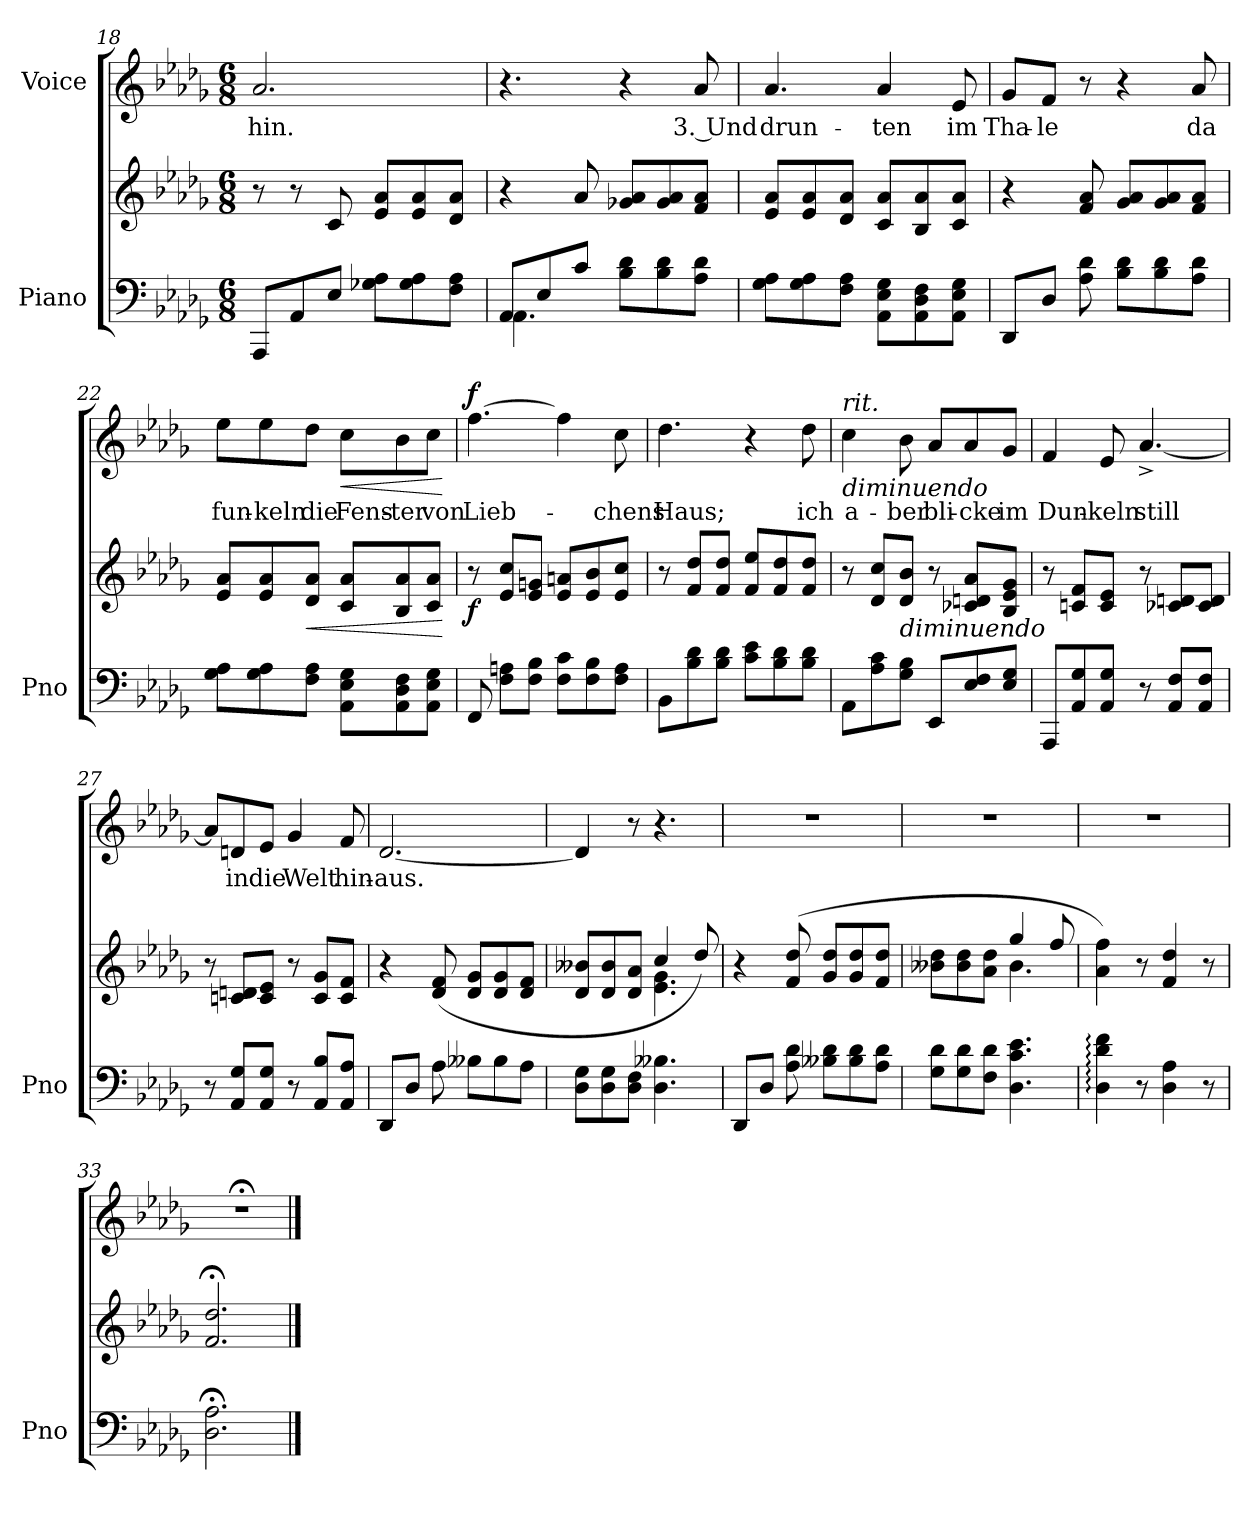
**kern	**kern	**dynam	**kern	**text	**dynam
*part2	*part2	*part2	*part1	*part1	*part1
*staff3	*staff2	*staff2/3	*staff1	*staff1	*staff1
*I"Piano	*	*	*I"Voice	*	*
*I'Pno	*	*	*	*	*
*clefF4	*clefG2	*	*clefG2	*	*
*k[b-e-a-d-g-]	*k[b-e-a-d-g-]	*	*k[b-e-a-d-g-]	*	*
*M6/8	*M6/8	*	*M6/8	*	*
=18	=18	=18	=18	=18	=18
!	!	!	!	!LO:LY:b	!
8AAA-/L	8r	.	2.a-/	hin.	.
8AA-/	8r	.	.	.	.
8E-/J	8c/	.	.	.	.
8G-X\ 8A-\L	8e-/ 8a-/L	.	.	.	.
8G-\ 8A-\	8e-/ 8a-/	.	.	.	.
8F\ 8A-\J	8d-/ 8a-/J	.	.	.	.
=19	=19	=19	=19	=19	=19
*^	*	*	*	*	*
8AA-/L	4.AA-\	4r	.	4.r	.	.
8E-/	.	.	.	.	.	.
8c/J	.	8a-/	.	.	.	.
8B-\ 8d-\L	4.ryy	8g-X/ 8a-/L	.	4r	.	.
8B-\ 8d-\	.	8g-/ 8a-/	.	.	.	.
!	!	!	!	!	!LO:LY:b	!
8A-\ 8d-\J	.	8f/ 8a-/J	.	8a-/	3. Und	.
*v	*v	*	*	*	*	*
=20	=20	=20	=20	=20	=20
!	!	!	!	!LO:LY:b	!
8G-\ 8A-\L	8e-/ 8a-/L	.	4.a-/	drun-	.
8G-\ 8A-\	8e-/ 8a-/	.	.	.	.
8F\ 8A-\J	8d-/ 8a-/J	.	.	.	.
!	!	!	!	!LO:LY:b	!
8AA-\ 8E-\ 8G-\L	8c/ 8a-/L	.	4a-/	-ten	.
8AA-\ 8D-\ 8F\	8B-/ 8a-/	.	.	.	.
!	!	!	!	!LO:LY:b	!
8AA-\ 8E-\ 8G-\J	8c/ 8a-/J	.	8e-/	im	.
=21	=21	=21	=21	=21	=21
!	!	!	!	!LO:LY:b	!
8DD-/L	4r	.	8g-/L	Tha-	.
!	!	!	!	!LO:LY:b	!
8D-/J	.	.	8f/J	-le	.
8A-\ 8d-\	8f/ 8a-/	.	8r	.	.
8B-\ 8d-\L	8g-/ 8a-/L	.	4r	.	.
8B-\ 8d-\	8g-/ 8a-/	.	.	.	.
!	!	!	!	!LO:LY:b	!
8A-\ 8d-\J	8f/ 8a-/J	.	8a-/	da	.
!!LO:LB:g=z
=22	=22	=22	=22	=22	=22
!	!	!	!	!LO:LY:b	!
8G-\ 8A-\L	8e-/ 8a-/L	.	8ee-\L	fun-	.
!	!	!	!	!LO:LY:b	!
8G-\ 8A-\	8e-/ 8a-/	.	8ee-\	-keln	.
!	!	!LO:HP:b	!	!LO:LY:b	!
8F\ 8A-\J	8d-/ 8a-/J	<	8dd-\J	die	.
!	!	!	!	!LO:LY:b	!LO:HP:b
8AA-\ 8E-\ 8G-\L	8c/ 8a-/L	.	8cc\L	Fens-	<
!	!	!	!	!LO:LY:b	!
8AA-\ 8D-\ 8F\	8B-/ 8a-/	.	8b-\	-ter	.
!	!	!	!	!LO:LY:b	!
8AA-\ 8E-\ 8G-\J	8c/ 8a-/J	.	8cc\J	von	.
.	.	[	.	.	[
=23	=23	=23	=23	=23	=23
!	!	!LO:DY:b	!	!LO:LY:b	!LO:DY:b
8FF/	8r	f	[4.ff\	Lieb-	f
8F\ 8An\L	8e-/ 8cc/L	.	.	.	.
8F\ 8B-\J	8e-/ 8gn/J	.	.	.	.
8F\ 8c\L	8e-/ 8an/L	.	4ff\]	.	.
8F\ 8B-\	8e-/ 8b-/	.	.	.	.
!	!	!	!	!LO:LY:b	!
8F\ 8A\J	8e-/ 8cc/J	.	8cc\	-chens	.
=24	=24	=24	=24	=24	=24
!	!	!	!	!LO:LY:b	!
8BB-\L	8r	.	4.dd-\	Haus;	.
8B-\ 8d-\	8f/ 8dd-/L	.	.	.	.
8B-\ 8d-\J	8f/ 8dd-/J	.	.	.	.
8c\ 8e-\L	8f/ 8ee-/L	.	4r	.	.
8B-\ 8d-\	8f/ 8dd-/	.	.	.	.
!	!	!	!	!LO:LY:b	!
8B-\ 8d-\J	8f/ 8dd-/J	.	8dd-\	ich	.
=25	=25	=25	=25	=25	=25
!	!	!	!LO:TX:a:i:t=rit.	!	!
!	!	!	!LO:TX:b:i:t=diminuendo	!	!
!	!	!	!	!LO:LY:b	!
8AA-\L	8r	.	4cc\	a-	.
8A-\ 8c\	8d-/ 8cc/L	.	.	.	.
!	!LO:TX:b:i:t=diminuendo	!	!	!	!
!	!	!	!	!LO:LY:b	!
8G-\ 8B-\J	8d-/ 8b-/J	.	8b-\	-ber	.
!	!	!	!	!LO:LY:b	!
8EE-/L	8r	.	8a-/L	bli-	.
!	!	!	!	!LO:LY:b	!
8E-/ 8F/	8c-X/ 8dn/ 8a-/L	.	8a-/	-cke	.
!	!	!	!	!LO:LY:b	!
8E-/ 8G-/J	8B-/ 8e-/ 8g-/J	.	8g-/J	im	.
=26	=26	=26	=26	=26	=26
!	!	!	!	!LO:LY:b	!
8AAA-/L	8r	.	4f/	Dun-	.
8AA-/ 8G-/	8cn/ 8f/L	.	.	.	.
!	!	!	!	!LO:LY:b	!
8AA-/ 8G-/J	8c/ 8e-/J	.	8e-/	-keln	.
!	!	!	!	!LO:LY:b	!
8r	8r	.	[4.a-^/	still	.
8AA-/ 8F/L	8c-X/ 8dn/L	.	.	.	.
8AA-/ 8F/J	8c-/ 8d/J	.	.	.	.
!!LO:LB:g=z
=27	=27	=27	=27	=27	=27
8r	8r	.	8a-/L]	.	.
!	!	!	!	!LO:LY:b	!
8AA-/ 8G-/L	8cn/ 8dn/L	.	8dn/	in	.
!	!	!	!	!LO:LY:b	!
8AA-/ 8G-/J	8c/ 8e-/J	.	8e-/J	die	.
!	!	!	!	!LO:LY:b	!
8r	8r	.	4g-/	Welt	.
8AA-/ 8B-/L	8c/ 8g-/L	.	.	.	.
!	!	!	!	!LO:LY:b	!
8AA-/ 8A-/J	8c/ 8f/J	.	8f/	hin-	.
=28	=28	=28	=28	=28	=28
!	!	!	!	!LO:LY:b	!
8DD-/L	4r	.	[2.d-/	-aus.	.
8D-/J	.	.	.	.	.
8A-\	(8d-/ 8f/	.	.	.	.
8B--X\L	8d-/ 8g-/L	.	.	.	.
8B--\	8d-/ 8g-/	.	.	.	.
8A-\J	8d-/ 8f/J	.	.	.	.
=29	=29	=29	=29	=29	=29
*	*^	*	*	*	*
8D-\ 8G-\L	8d-/ 8b--X/L	4.ryy	.	4d-/]	.	.
8D-\ 8G-\	8d-/ 8b--/	.	.	.	.	.
8D-\ 8F\J	8d-/ 8a-/J	.	.	8r	.	.
4.D-\ 4.B--X\	4cc/	4.e-\ 4.g-\	.	4.r	.	.
.	8dd-/)	.	.	.	.	.
*	*v	*v	*	*	*	*
=30	=30	=30	=30	=30	=30
8DD-/L	4r	.	2.r	.	.
8D-/J	.	.	.	.	.
8A-\ 8d-\	(8f/ 8dd-/	.	.	.	.
8B--X\ 8d-\L	8g-/ 8dd-/L	.	.	.	.
8B--\ 8d-\	8g-/ 8dd-/	.	.	.	.
8A-\ 8d-\J	8f/ 8dd-/J	.	.	.	.
=31	=31	=31	=31	=31	=31
*	*^	*	*	*	*
8G-\ 8d-\L	8b--X\ 8dd-\L	4.ryy	.	2.r	.	.
8G-\ 8d-\	8b--\ 8dd-\	.	.	.	.	.
8F\ 8d-\J	8a-\ 8dd-\J	.	.	.	.	.
4.D-\ 4.c\ 4.e-\	4gg-/	4.b--\	.	.	.	.
.	8ff/	.	.	.	.	.
*	*v	*v	*	*	*	*
=32	=32	=32	=32	=32	=32
4D-\: 4d-\: 4f\:	4a-\ 4ff\)	.	2.r	.	.
8r	8r	.	.	.	.
4D-\ 4A-\	4f/ 4dd-/	.	.	.	.
8r	8r	.	.	.	.
=33	=33	=33	=33	=33	=33
2.D-\; 2.A-\;	2.f/;< 2.dd-/;<	.	2.r;<	.	.
==	==	==	==	==	==
*-	*-	*-	*-	*-	*-
